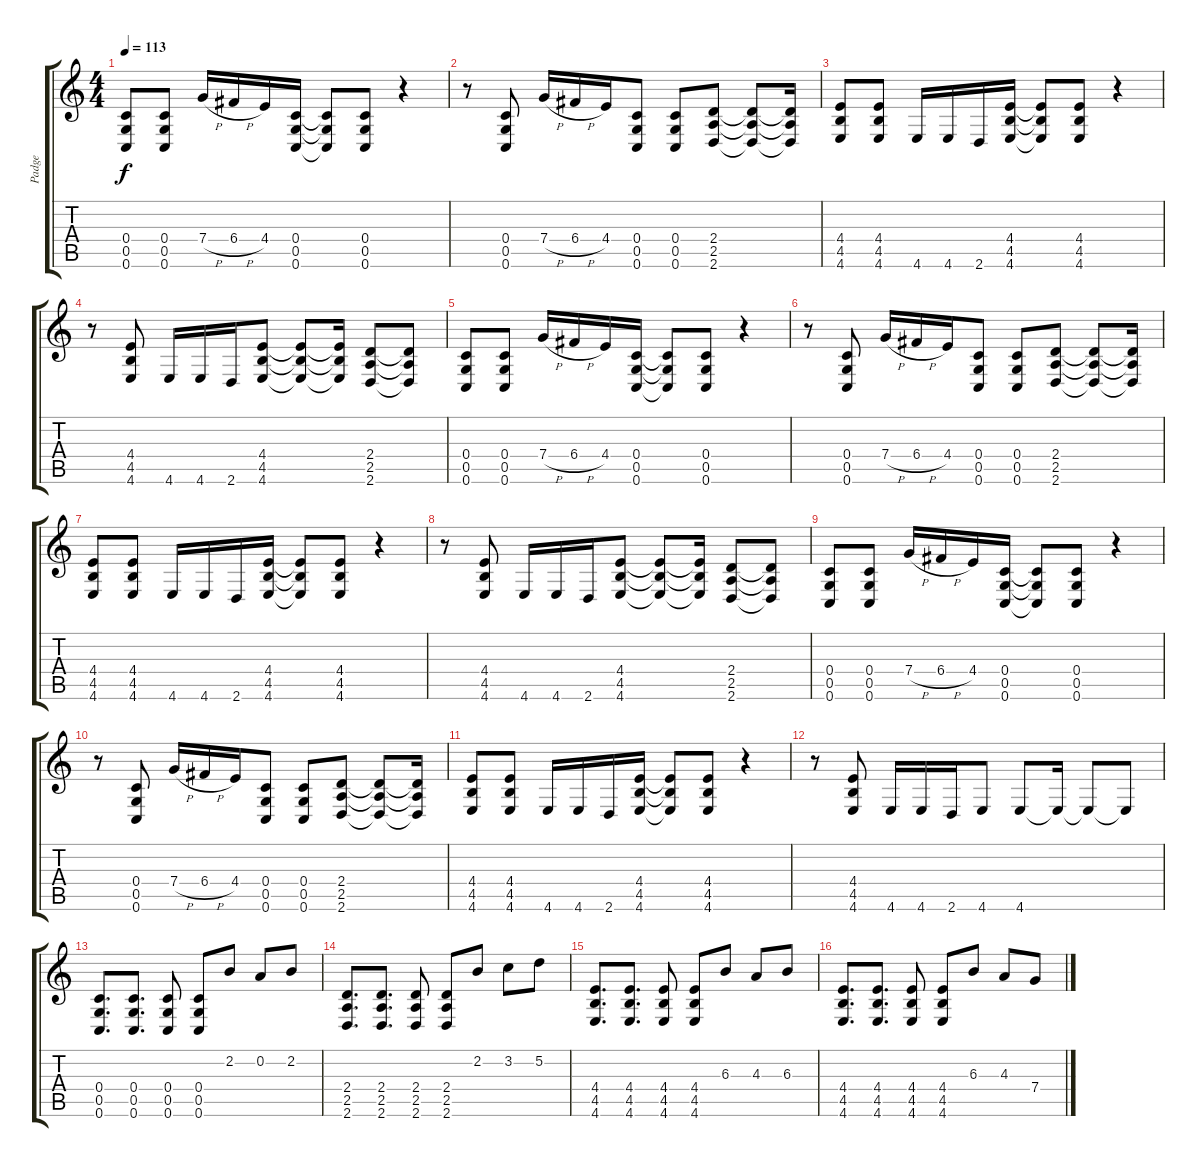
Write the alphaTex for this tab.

\track ("Padge" "Padge") {instrument distortionguitar}
\staff {score tabs}
\tuning (D4 A3 F3 C3 G2 C2) {hide}
\ts (4 4)
\tempo 113
\clef g2
\ks c
(0.4 0.5 0.6).8{dy f volume 11} (0.4 0.5 0.6).8 7.4{h}.16 6.4{h}.16 4.4.16 (0.4 0.5 0.6).16 (0.4{t} 0.5{t} 0.6{t}).8 (0.4 0.5 0.6).8 r.4 |
r.8 (0.4 0.5 0.6).8 7.4{h}.16 6.4{h}.16 4.4.16 (0.4 0.5 0.6).8 (0.4 0.5 0.6).8 (2.4 2.5 2.6).8 (2.4{t} 2.5{t} 2.6{t}).8 (2.4{t} 2.5{t} 2.6{t}).16 |
(4.4 4.5 4.6).8 (4.4 4.5 4.6).8 4.6.16 4.6.16 2.6.16 (4.4 4.5 4.6).16 (4.4{t} 4.5{t} 4.6{t}).8 (4.4 4.5 4.6).8 r.4 |
r.8 (4.4 4.5 4.6).8 4.6.16 4.6.16 2.6.16 (4.4 4.5 4.6).8 (4.4{t} 4.5{t} 4.6{t}).8 (4.4{t} 4.5{t} 4.6{t}).16 (2.4 2.5 2.6).8 (2.4{t} 2.5{t} 2.6{t}).8 |
(0.4 0.5 0.6).8 (0.4 0.5 0.6).8 7.4{h}.16 6.4{h}.16 4.4.16 (0.4 0.5 0.6).16 (0.4{t} 0.5{t} 0.6{t}).8 (0.4 0.5 0.6).8 r.4 |
r.8 (0.4 0.5 0.6).8 7.4{h}.16 6.4{h}.16 4.4.16 (0.4 0.5 0.6).8 (0.4 0.5 0.6).8 (2.4 2.5 2.6).8 (2.4{t} 2.5{t} 2.6{t}).8 (2.4{t} 2.5{t} 2.6{t}).16 |
(4.4 4.5 4.6).8 (4.4 4.5 4.6).8 4.6.16 4.6.16 2.6.16 (4.4 4.5 4.6).16 (4.4{t} 4.5{t} 4.6{t}).8 (4.4 4.5 4.6).8 r.4 |
r.8 (4.4 4.5 4.6).8 4.6.16 4.6.16 2.6.16 (4.4 4.5 4.6).8 (4.4{t} 4.5{t} 4.6{t}).8 (4.4{t} 4.5{t} 4.6{t}).16 (2.4 2.5 2.6).8 (2.4{t} 2.5{t} 2.6{t}).8 |
(0.4 0.5 0.6).8 (0.4 0.5 0.6).8 7.4{h}.16 6.4{h}.16 4.4.16 (0.4 0.5 0.6).16 (0.4{t} 0.5{t} 0.6{t}).8 (0.4 0.5 0.6).8 r.4 |
r.8 (0.4 0.5 0.6).8 7.4{h}.16 6.4{h}.16 4.4.16 (0.4 0.5 0.6).8 (0.4 0.5 0.6).8 (2.4 2.5 2.6).8 (2.4{t} 2.5{t} 2.6{t}).8 (2.4{t} 2.5{t} 2.6{t}).16 |
(4.4 4.5 4.6).8 (4.4 4.5 4.6).8 4.6.16 4.6.16 2.6.16 (4.4 4.5 4.6).16 (4.4{t} 4.5{t} 4.6{t}).8 (4.4 4.5 4.6).8 r.4 |
r.8 (4.4 4.5 4.6).8 4.6.16 4.6.16 2.6.16 4.6.8 4.6.8 4.6{t}.16 4.6{t}.8 4.6{t}.8 |
(0.4 0.5 0.6).8{d} (0.4 0.5 0.6).8{d} (0.4 0.5 0.6).8 (0.4 0.5 0.6).8 2.2.8 0.2.8 2.2.8 |
(2.4 2.5 2.6).8{d} (2.4 2.5 2.6).8{d} (2.4 2.5 2.6).8 (2.4 2.5 2.6).8 2.2.8 3.2.8 5.2.8 |
(4.4 4.5 4.6).8{d} (4.4 4.5 4.6).8{d} (4.4 4.5 4.6).8 (4.4 4.5 4.6).8 6.3.8 4.3.8 6.3.8 |
(4.4 4.5 4.6).8{d} (4.4 4.5 4.6).8{d} (4.4 4.5 4.6).8 (4.4 4.5 4.6).8 6.3.8 4.3.8 7.4.8
